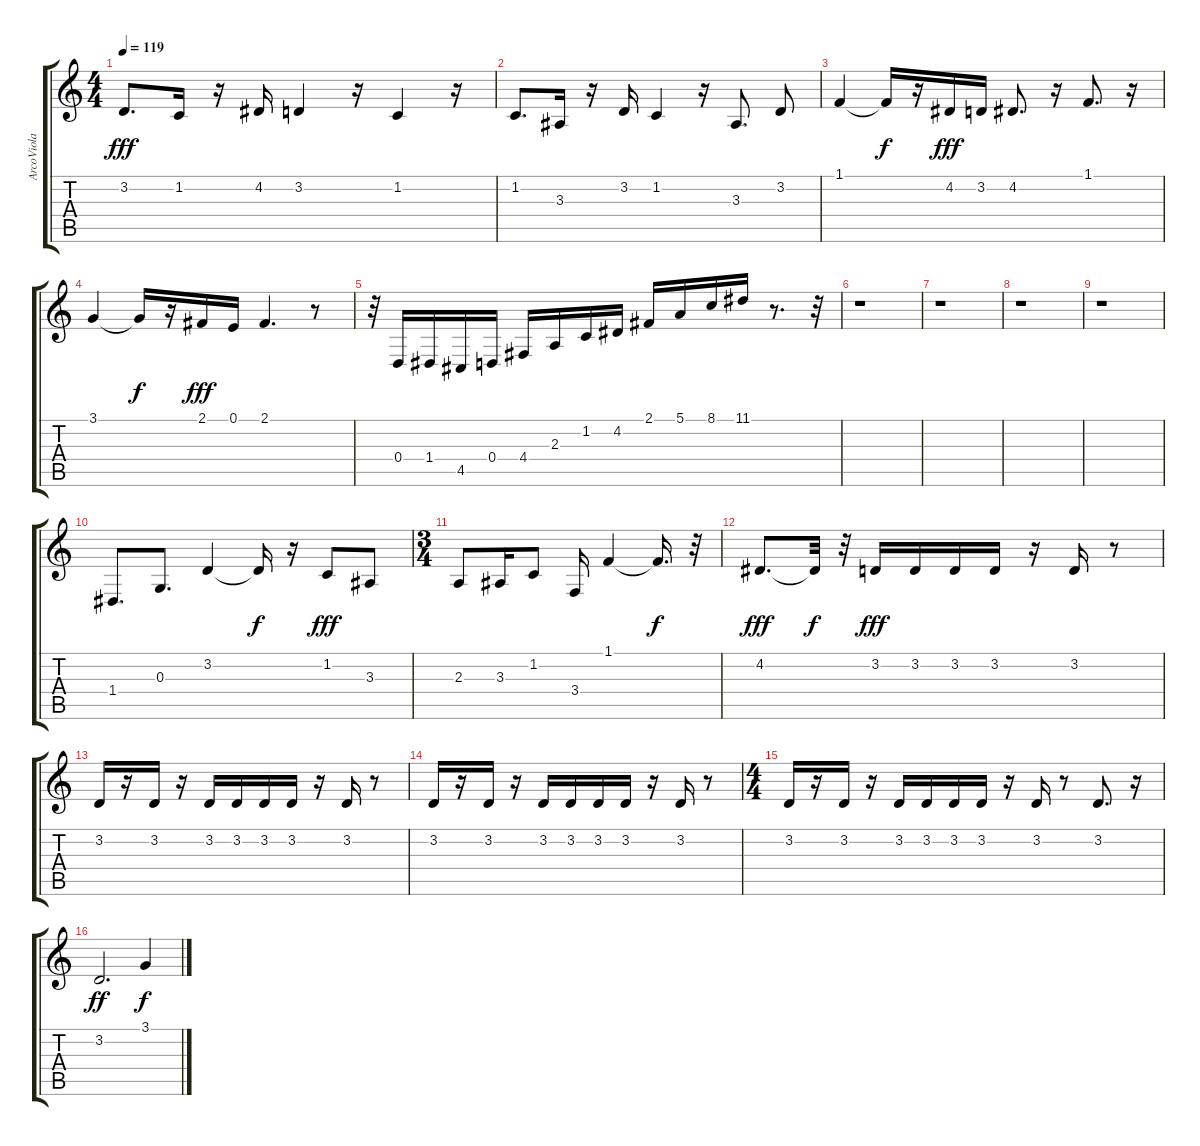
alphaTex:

\track ("ArcoViola                       " "ArcoViola ") {instrument synthstrings2}
\staff {score tabs}
\tuning (E4 B3 G3 D3 A2 E2) {hide}
\ts (4 4)
\tempo 119
\clef g2
\ks c
3.2.8{d dy fff} 1.2.16 r.16 4.2.16 3.2.4 r.16 1.2.4 r.16 |
1.2.8{d} 3.3.16 r.16 3.2.16 1.2.4 r.16 3.3.8{d} 3.2.8 |
1.1.4 1.1{t}.16{dy f} r.16 4.2.16{dy fff} 3.2.16 4.2.8{d} r.16 1.1.8{d} r.16 |
3.1.4 3.1{t}.16{dy f} r.16 2.1.16{dy fff} 0.1.16 2.1.4{d} r.8 |
r.32 0.4.16 1.4.16 4.5.16 0.4.16 4.4.16 2.3.16 1.2.16 4.2.16 2.1.16 5.1.16 8.1.16 11.1.16 r.8{d} r.32 |
r.1 |
r.1 |
r.1 |
r.1 |
1.4.8{d} 0.3.8{d} 3.2.4 3.2{t}.16{dy f} r.16 1.2.8{dy fff} 3.3.8 |
\ts (3 4)
2.3.8 3.3.16 1.2.8 3.4.16 1.1.4 1.1{t}.16{d dy f} r.32 |
4.2.8{d dy fff} 4.2{t}.32{dy f} r.32 3.2.16{dy fff} 3.2.16 3.2.16 3.2.16 r.16 3.2.16 r.8 |
3.2.16 r.16 3.2.16 r.16 3.2.16 3.2.16 3.2.16 3.2.16 r.16 3.2.16 r.8 |
3.2.16 r.16 3.2.16 r.16 3.2.16 3.2.16 3.2.16 3.2.16 r.16 3.2.16 r.8 |
\ts (4 4)
3.2.16 r.16 3.2.16 r.16 3.2.16 3.2.16 3.2.16 3.2.16 r.16 3.2.16 r.8 3.2.8{d} r.16 |
3.2.2{d dy ff} 3.1.4{dy f}
